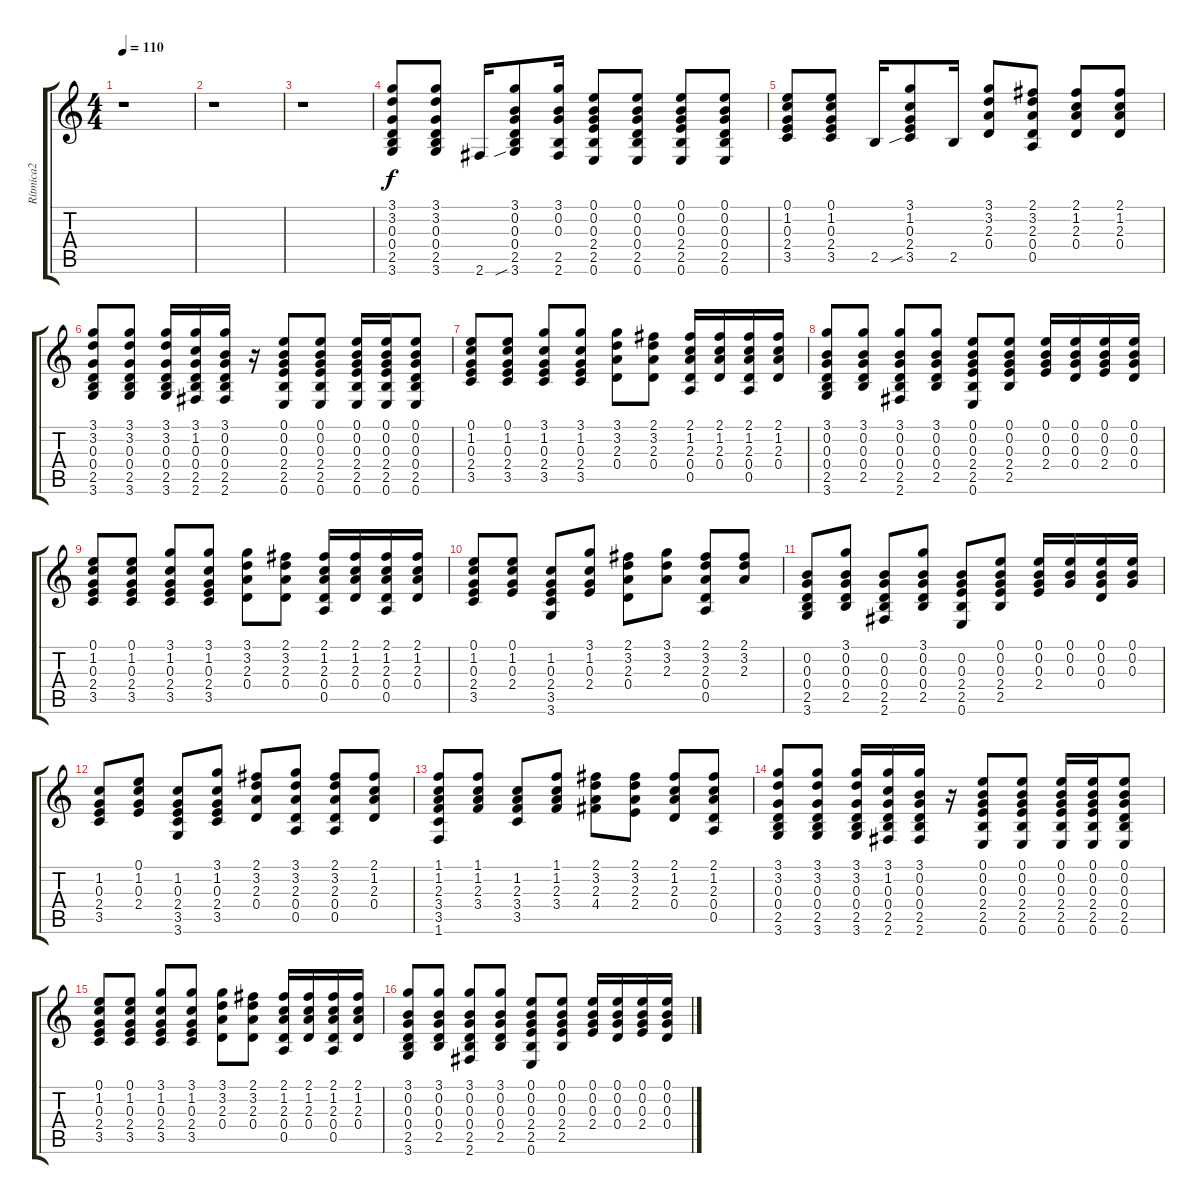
\track ("Rítmica2" "Rítmica2") {instrument acousticguitarnylon}
\staff {score tabs}
\tuning (E4 B3 G3 D3 A2 E2) {hide}
\ts (4 4)
\tempo 110
\clef g2
\ks c
r.1{dy f instrument acousticguitarnylon} |
r.1 |
r.1 |
(3.1 3.2 0.3 0.4 2.5 3.6).8 (3.1 3.2 0.3 0.4 2.5 3.6).8 2.6.16 (3.1 0.2 0.3 0.4 2.5 3.6{sib}).8 (3.1 0.2 0.3 2.5 2.6).16 (0.1 0.2 0.3 2.4 2.5 0.6).8 (0.1 0.2 0.3 0.4 2.5 0.6).8 (0.1 0.2 0.3 2.4 2.5 0.6).8 (0.1 0.2 0.3 0.4 2.5 0.6).8 |
(0.1 1.2 0.3 2.4 3.5).8 (0.1 1.2 0.3 2.4 3.5).8 2.5.16 (3.1 1.2 0.3 2.4 3.5{sib}).8 2.5.16 (3.1 3.2 2.3 0.4).8 (2.1 3.2 2.3 0.4 0.5).8 (2.1 1.2 2.3 0.4).8 (2.1 1.2 2.3 0.4).8 |
(3.1 3.2 0.3 0.4 2.5 3.6).8 (3.1 3.2 0.3 0.4 2.5 3.6).8 (3.1 3.2 0.3 0.4 2.5 3.6).16 (3.1 1.2 0.3 0.4 2.5 2.6).16 (3.1 0.2 0.3 0.4 2.5 2.6).16 r.16 (0.1 0.2 0.3 2.4 2.5 0.6).8 (0.1 0.2 0.3 2.4 2.5 0.6).8 (0.1 0.2 0.3 2.4 2.5 0.6).16 (0.1 0.2 0.3 2.4 2.5 0.6).16 (0.1 0.2 0.3 0.4 2.5 0.6).8 |
(0.1 1.2 0.3 2.4 3.5).8 (0.1 1.2 0.3 2.4 3.5).8 (3.1 1.2 0.3 2.4 3.5).8 (3.1 1.2 0.3 2.4 3.5).8 (3.1 3.2 2.3 0.4).8 (2.1 3.2 2.3 0.4).8 (2.1 1.2 2.3 0.4 0.5).16 (2.1 1.2 2.3 0.4).16 (2.1 1.2 2.3 0.4 0.5).16 (2.1 1.2 2.3 0.4).16 |
(3.1 0.2 0.3 0.4 2.5 3.6).8 (3.1 0.2 0.3 0.4 2.5).8 (3.1 0.2 0.3 0.4 2.5 2.6).8 (3.1 0.2 0.3 0.4 2.5).8 (0.1 0.2 0.3 2.4 2.5 0.6).8 (0.1 0.2 0.3 2.4 2.5).8 (0.1 0.2 0.3 2.4).16 (0.1 0.2 0.3 0.4).16 (0.1 0.2 0.3 2.4).16 (0.1 0.2 0.3 0.4).16 |
(0.1 1.2 0.3 2.4 3.5).8 (0.1 1.2 0.3 2.4 3.5).8 (3.1 1.2 0.3 2.4 3.5).8 (3.1 1.2 0.3 2.4 3.5).8 (3.1 3.2 2.3 0.4).8 (2.1 3.2 2.3 0.4).8 (2.1 1.2 2.3 0.4 0.5).16 (2.1 1.2 2.3 0.4).16 (2.1 1.2 2.3 0.4 0.5).16 (2.1 1.2 2.3 0.4).16 |
(0.1 1.2 0.3 2.4 3.5).8 (0.1 1.2 0.3 2.4).8 (1.2 0.3 2.4 3.5 3.6).8 (3.1 1.2 0.3 2.4).8 (2.1 3.2 2.3 0.4).8 (3.1 3.2 2.3).8 (2.1 3.2 2.3 0.4 0.5).8 (2.1 3.2 2.3).8 |
(0.2 0.3 0.4 2.5 3.6).8 (3.1 0.2 0.3 0.4 2.5).8 (0.2 0.3 0.4 2.5 2.6).8 (3.1 0.2 0.3 0.4 2.5).8 (0.2 0.3 2.4 2.5 0.6).8 (0.1 0.2 0.3 2.4 2.5).8 (0.1 0.2 0.3 2.4).16 (0.1 0.2 0.3).16 (0.1 0.2 0.3 0.4).16 (0.1 0.2 0.3).16 |
(1.2 0.3 2.4 3.5).8 (0.1 1.2 0.3 2.4).8 (1.2 0.3 2.4 3.5 3.6).8 (3.1 1.2 0.3 2.4 3.5).8 (2.1 3.2 2.3 0.4).8 (3.1 3.2 2.3 0.4 0.5).8 (2.1 3.2 2.3 0.4 0.5).8 (2.1 1.2 2.3 0.4).8 |
(1.1 1.2 2.3 3.4 3.5 1.6).8 (1.1 1.2 2.3 3.4).8 (1.2 2.3 3.4 3.5).8 (1.1 1.2 2.3 3.4).8 (2.1 3.2 2.3 4.4).8 (2.1 3.2 2.3 2.4).8 (2.1 1.2 2.3 0.4).8 (2.1 1.2 2.3 0.4 0.5).8 |
(3.1 3.2 0.3 0.4 2.5 3.6).8 (3.1 3.2 0.3 0.4 2.5 3.6).8 (3.1 3.2 0.3 0.4 2.5 3.6).16 (3.1 1.2 0.3 0.4 2.5 2.6).16 (3.1 0.2 0.3 0.4 2.5 2.6).16 r.16 (0.1 0.2 0.3 2.4 2.5 0.6).8 (0.1 0.2 0.3 2.4 2.5 0.6).8 (0.1 0.2 0.3 2.4 2.5 0.6).16 (0.1 0.2 0.3 2.4 2.5 0.6).16 (0.1 0.2 0.3 0.4 2.5 0.6).8 |
(0.1 1.2 0.3 2.4 3.5).8 (0.1 1.2 0.3 2.4 3.5).8 (3.1 1.2 0.3 2.4 3.5).8 (3.1 1.2 0.3 2.4 3.5).8 (3.1 3.2 2.3 0.4).8 (2.1 3.2 2.3 0.4).8 (2.1 1.2 2.3 0.4 0.5).16 (2.1 1.2 2.3 0.4).16 (2.1 1.2 2.3 0.4 0.5).16 (2.1 1.2 2.3 0.4).16 |
(3.1 0.2 0.3 0.4 2.5 3.6).8 (3.1 0.2 0.3 0.4 2.5).8 (3.1 0.2 0.3 0.4 2.5 2.6).8 (3.1 0.2 0.3 0.4 2.5).8 (0.1 0.2 0.3 2.4 2.5 0.6).8 (0.1 0.2 0.3 2.4 2.5).8 (0.1 0.2 0.3 2.4).16 (0.1 0.2 0.3 0.4).16 (0.1 0.2 0.3 2.4).16 (0.1 0.2 0.3 0.4).16
